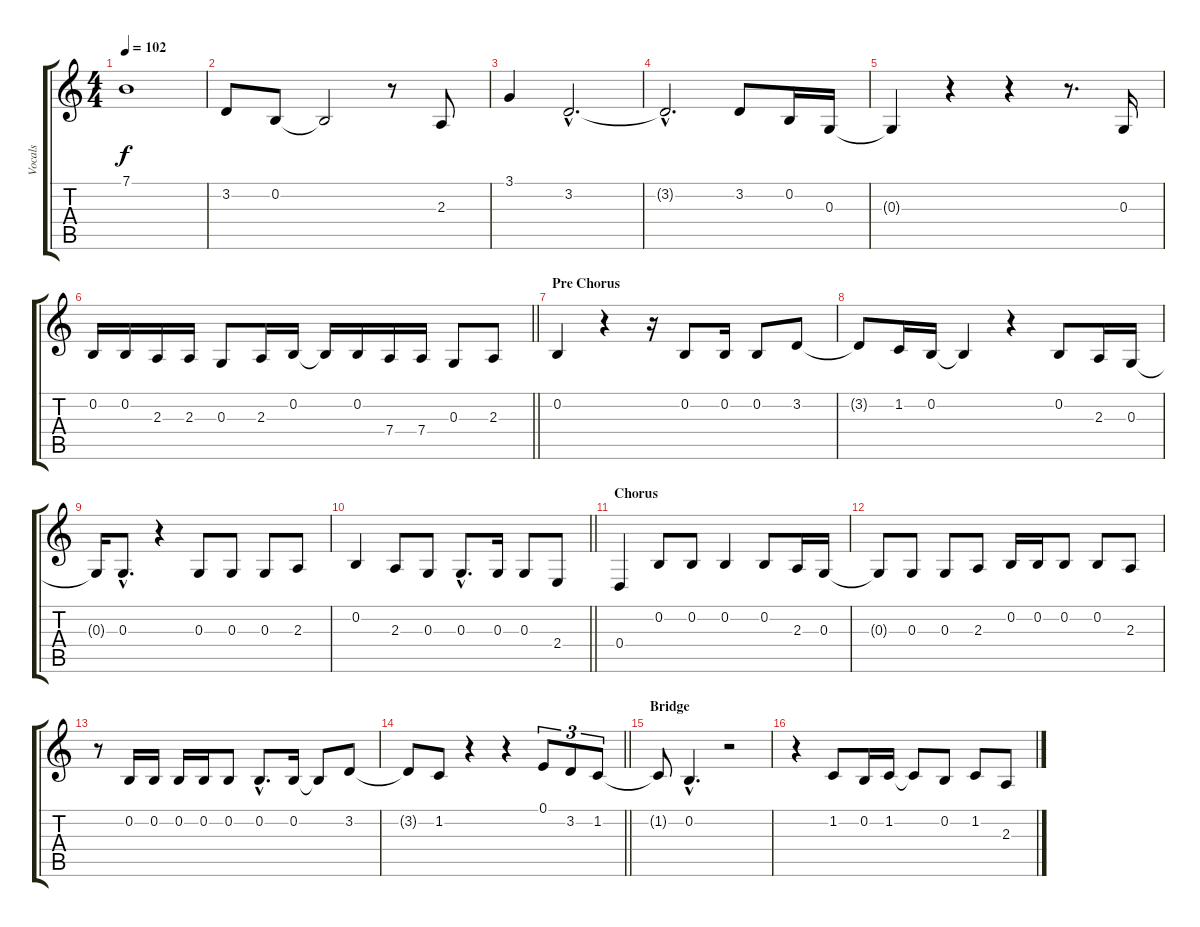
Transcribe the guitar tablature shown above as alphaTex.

\track ("Vocals" "Vocals") {instrument bassoon}
\staff {score tabs}
\tuning (E4 B3 G3 D3 A2 E2) {hide}
\ts (4 4)
\tempo 102
\clef g2
\ks c
7.1.1{dy f} |
3.2.8 0.2.8 0.2{t}.2 r.8 2.3.8 |
3.1.4 3.2{hac}.2{d} |
3.2{hac t}.2{d} 3.2.8 0.2.16 0.3.16 |
0.3{t}.4 r.4 r.4 r.8{d} 0.3.16 |
\barLineRight lightlight
0.2.16 0.2.16 2.3.16 2.3.16 0.3.8 2.3.16 0.2.16 0.2{t}.16 0.2.16 7.4.16 7.4.16 0.3.8 2.3.8 |
\section ("" "Pre Chorus")
0.2.4 r.4 r.16 0.2.8 0.2.16 0.2.8 3.2.8 |
3.2{t}.8 1.2.16 0.2.16 0.2{t}.4 r.4 0.2.8 2.3.16 0.3.16 |
0.3{t}.16 0.3{hac}.8{d} r.4 0.3.8 0.3.8 0.3.8 2.3.8 |
\barLineRight lightlight
0.2.4 2.3.8 0.3.8 0.3{hac}.8{d} 0.3.16 0.3.8 2.4.8 |
\section ("" "Chorus")
0.4.4 0.2.8 0.2.8 0.2.4 0.2.8 2.3.16 0.3.16 |
0.3{t}.8 0.3.8 0.3.8 2.3.8 0.2.16 0.2.16 0.2.8 0.2.8 2.3.8 |
r.8 0.2.16 0.2.16 0.2.16 0.2.16 0.2.8 0.2{hac}.8{d} 0.2.16 0.2{t}.8 3.2.8 |
\barLineRight lightlight
3.2{t}.8 1.2.8 r.4 r.4 0.1.8{tu (3 2)} 3.2.8{tu (3 2)} 1.2.8{tu (3 2)} |
\section ("" "Bridge")
1.2{t}.8 0.2{hac}.4{d} r.2 |
r.4 1.2.8 0.2.16 1.2.16 1.2{t}.8 0.2.8 1.2.8 2.3.8
